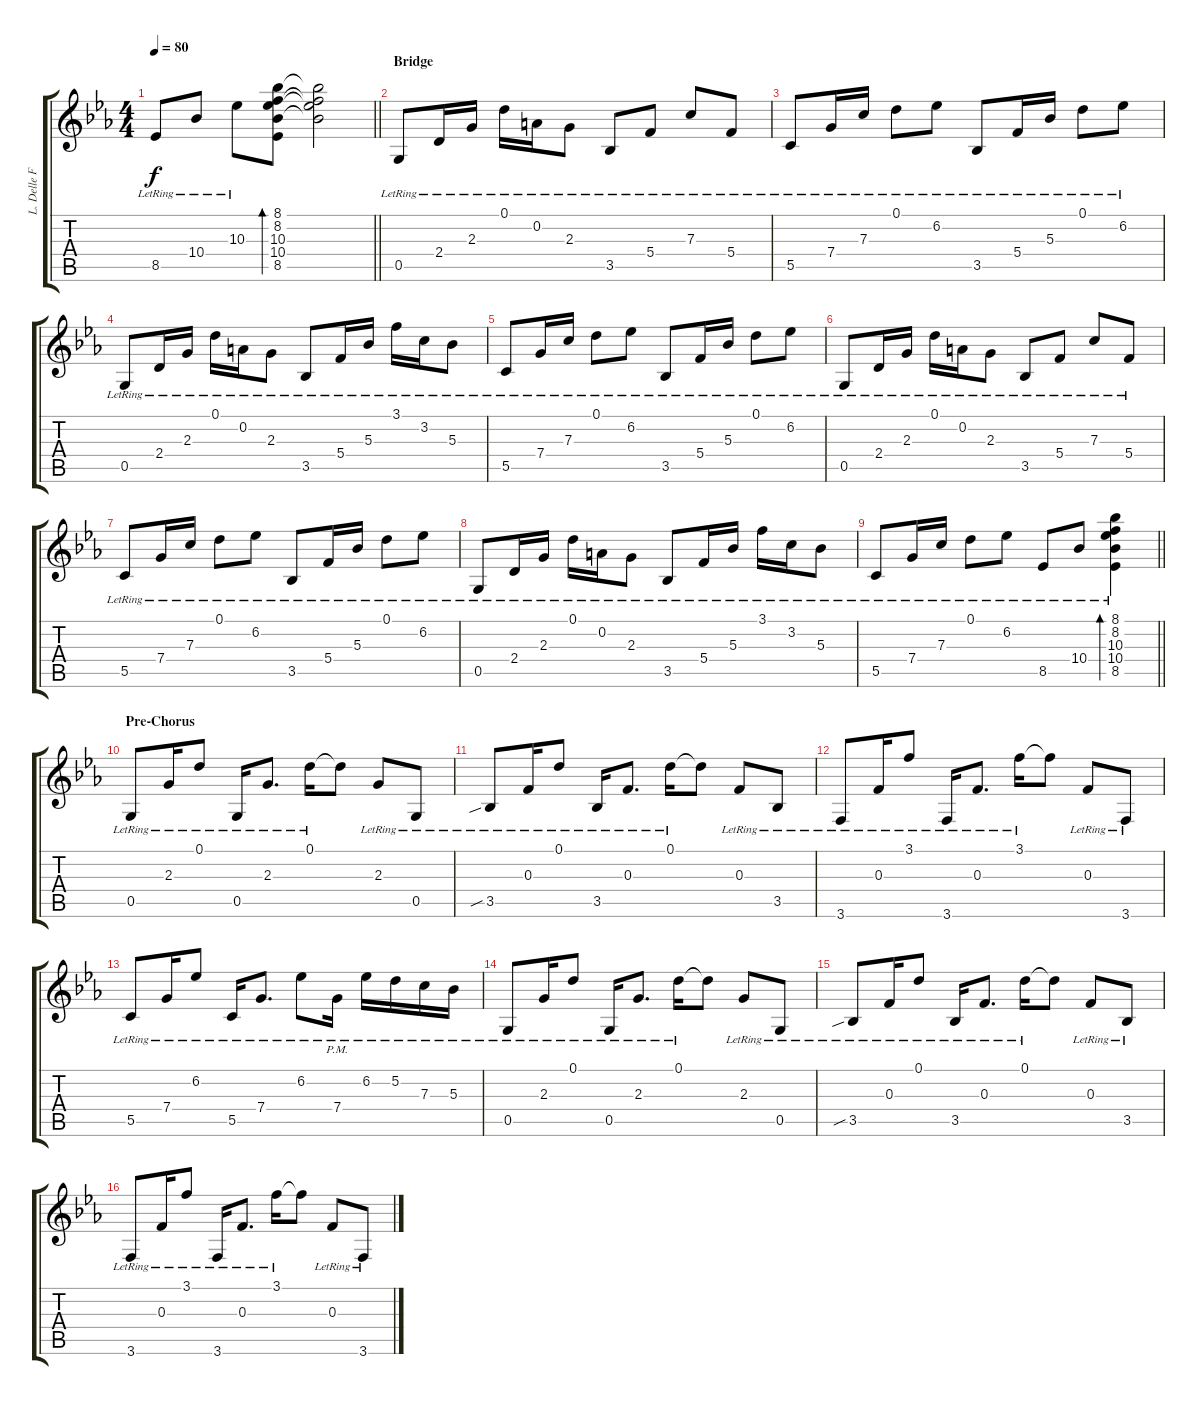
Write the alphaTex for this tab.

\track ("L. Delle Fave (Clean Guitar L)" "L. Delle F") {instrument electricguitarclean}
\staff {score tabs}
\tuning (D4 A3 F3 C3 G2 D2) {hide}
\ts (4 4)
\tempo 80
\clef g2
\barLineRight lightlight
\ks eb
8.5{lr}.8{dy f} 10.4{lr}.8 10.3{lr}.8 (8.1 8.2 10.3 10.4 8.5).8{bd 240} (8.1{t} 8.2{t} 10.3{t} 10.4{t}).2 |
\section ("" "Bridge")
0.5{lr}.8 2.4{lr}.16 2.3{lr}.16 0.1{lr}.16 0.2{lr}.16 2.3{lr}.8 3.5{lr}.8 5.4{lr}.8 7.3{lr}.8 5.4{lr}.8 |
5.5{lr}.8 7.4{lr}.16 7.3{lr}.16 0.1{lr}.8 6.2{lr}.8 3.5{lr}.8 5.4{lr}.16 5.3{lr}.16 0.1{lr}.8 6.2{lr}.8 |
0.5{lr}.8 2.4{lr}.16 2.3{lr}.16 0.1{lr}.16 0.2{lr}.16 2.3{lr}.8 3.5{lr}.8 5.4{lr}.16 5.3{lr}.16 3.1{lr}.16 3.2{lr}.16 5.3{lr}.8 |
5.5{lr}.8 7.4{lr}.16 7.3{lr}.16 0.1{lr}.8 6.2{lr}.8 3.5{lr}.8 5.4{lr}.16 5.3{lr}.16 0.1{lr}.8 6.2{lr}.8 |
0.5{lr}.8 2.4{lr}.16 2.3{lr}.16 0.1{lr}.16 0.2{lr}.16 2.3{lr}.8 3.5{lr}.8 5.4{lr}.8 7.3{lr}.8 5.4{lr}.8 |
5.5{lr}.8 7.4{lr}.16 7.3{lr}.16 0.1{lr}.8 6.2{lr}.8 3.5{lr}.8 5.4{lr}.16 5.3{lr}.16 0.1{lr}.8 6.2{lr}.8 |
0.5{lr}.8 2.4{lr}.16 2.3{lr}.16 0.1{lr}.16 0.2{lr}.16 2.3{lr}.8 3.5{lr}.8 5.4{lr}.16 5.3{lr}.16 3.1{lr}.16 3.2{lr}.16 5.3{lr}.8 |
\barLineRight lightlight
5.5{lr}.8 7.4{lr}.16 7.3{lr}.16 0.1{lr}.8 6.2{lr}.8 8.5{lr}.8 10.4{lr}.8 (8.1{lr} 8.2{lr} 10.3{lr} 10.4{lr} 8.5{lr}).4{bd 120} |
\section ("" "Pre-Chorus")
0.5{lr}.8 2.3{lr}.16 0.1{lr}.8 0.5{lr}.16 2.3{lr}.8{d} 0.1{lr}.16 0.1{t}.8 2.3{lr}.8 0.5{lr}.8 |
3.5{sib lr}.8 0.3{lr}.16 0.1{lr}.8 3.5{lr}.16 0.3{lr}.8{d} 0.1{lr}.16 0.1{t}.8 0.3{lr}.8 3.5{lr}.8 |
3.6{lr}.8 0.3{lr}.16 3.1{lr}.8 3.6{lr}.16 0.3{lr}.8{d} 3.1{lr}.16 3.1{t}.8 0.3{lr}.8 3.6{lr}.8 |
5.5{lr}.8 7.4{lr}.16 6.2{lr}.8 5.5{lr}.16 7.4{lr}.8{d} 6.2{lr}.8 7.4{pm lr}.16 6.2{lr}.16 5.2{lr}.16 7.3{lr}.16 5.3{lr}.16 |
0.5{lr}.8 2.3{lr}.16 0.1{lr}.8 0.5{lr}.16 2.3{lr}.8{d} 0.1{lr}.16 0.1{t}.8 2.3{lr}.8 0.5{lr}.8 |
3.5{sib lr}.8 0.3{lr}.16 0.1{lr}.8 3.5{lr}.16 0.3{lr}.8{d} 0.1{lr}.16 0.1{t}.8 0.3{lr}.8 3.5{lr}.8 |
3.6{lr}.8 0.3{lr}.16 3.1{lr}.8 3.6{lr}.16 0.3{lr}.8{d} 3.1{lr}.16 3.1{t}.8 0.3{lr}.8 3.6{lr}.8
